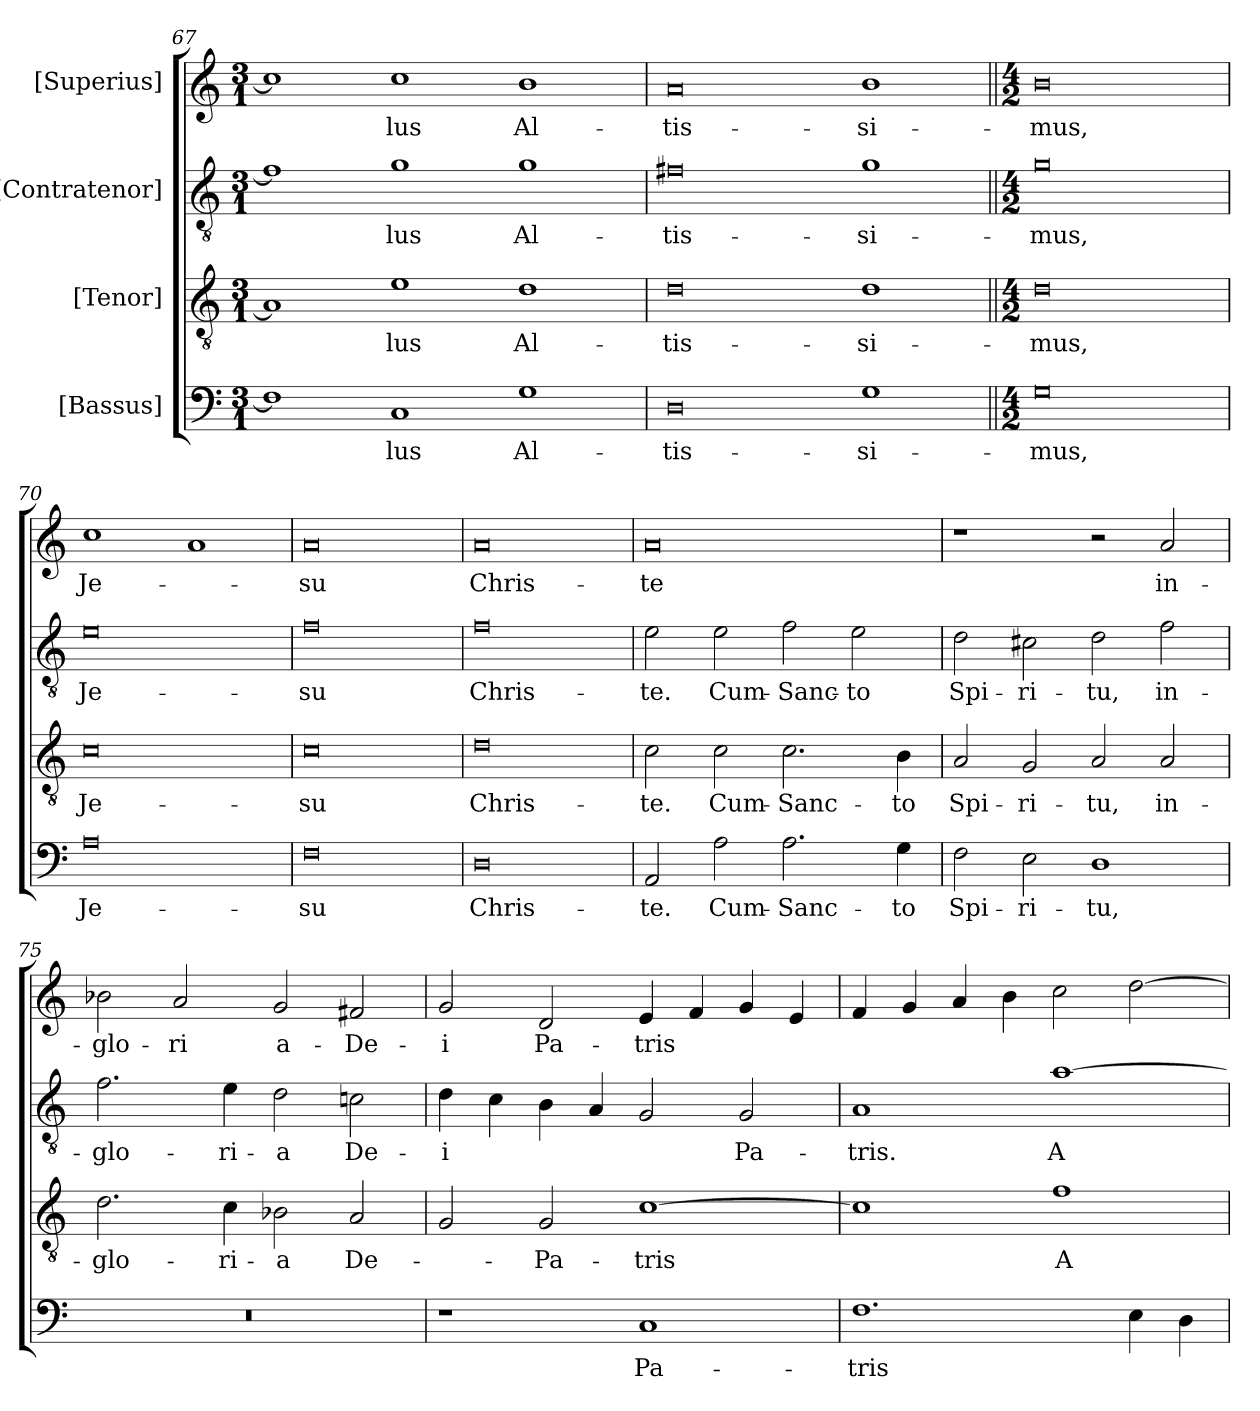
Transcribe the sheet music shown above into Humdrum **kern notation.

**kern	**text	**kern	**text	**kern	**text	**kern	**text
*part4	*part4	*part3	*part3	*part2	*part2	*part1	*part1
*staff4	*staff4	*staff3	*staff3	*staff2	*staff2	*staff1	*staff1
*I"[Bassus]	*	*I"[Tenor]	*	*I"[Contratenor]	*	*I"[Superius]	*
*clefF4	*	*clefGv2	*	*clefGv2	*	*clefG2	*
*k[]	*	*k[]	*	*k[]	*	*k[]	*
*M3/1	*	*M3/1	*	*M3/1	*	*M3/1	*
=67	=67	=67	=67	=67	=67	=67	=67
1F/]	.	1A/]	.	1f/]	.	1cc/]	.
1C/	-lus	1e/	-lus	1g/	-lus	1cc/	-lus
1G/	Al-	1d/	Al-	1g/	Al-	1b\	Al-
=68	=68	=68	=68	=68	=68	=68	=68
0D\	-tis-	0d/	-tis-	0f#X/	-tis-	0a/	-tis-
1G/	-si-	1d/	-si-	1g/	-si-	1b\	-si-
=69||	=69||	=69||	=69||	=69||	=69||	=69||	=69||
*M4/2	*	*M4/2	*	*M4/2	*	*M4/2	*
0G\	-mus,	0d\	-mus,	0g\	-mus,	0b\	-mus,
=70	=70	=70	=70	=70	=70	=70	=70
0A\	Je-	0c\	Je-	0e\	Je-	1cc/	Je-
.	.	.	.	.	.	1a/	.
=71	=71	=71	=71	=71	=71	=71	=71
0F\	-su	0c\	-su	0f\	-su	0a/	-su
=72	=72	=72	=72	=72	=72	=72	=72
0D\	Chris-	0d\	Chris-	0f\	Chris-	0a/	Chris-
=73	=73	=73	=73	=73	=73	=73	=73
2AA/	-te.	2c\	-te.	2e\	-te.	0a/	-te
2A\	Cum-	2c\	Cum-	2e\	Cum-	.	.
2.A\	Sanc-	2.c\	Sanc-	2f\	Sanc-	.	.
.	.	.	.	2e\	-to	.	.
4G\	-to	4B\	-to	.	.	.	.
=74	=74	=74	=74	=74	=74	=74	=74
2F\	Spi-	2A/	Spi-	2d\	Spi-	1r	.
2E\	-ri-	2G/	-ri-	2c#X\	-ri-	.	.
1D\	-tu,	2A/	-tu,	2d\	-tu,	2r	.
.	.	2A/	in-	2f\	in-	2a/	in-
=75	=75	=75	=75	=75	=75	=75	=75
0r	.	2.d\	glo-	2.f\	glo-	2b-X\	glo-
.	.	.	.	.	.	2a/	-ri
.	.	4c\	-ri-	4e\	-ri-	.	.
.	.	2B-X\	-a	2d\	-a	2g/	a-
.	.	2A/	De-	2cn\	De-	2f#X/	De-
=76	=76	=76	=76	=76	=76	=76	=76
1r	.	2G/	.	4d\	-i	2g/	-i
.	.	.	.	4c\	.	.	.
.	.	2G/	-Pa-	4B\	.	2d/	Pa-
.	.	.	.	4A/	.	.	.
1C/	Pa-	[1c\	-tris	2G/	.	4e/	-tris
.	.	.	.	.	.	4f/	.
.	.	.	.	2G/	Pa-	4g/	.
.	.	.	.	.	.	4e/	.
=77	=77	=77	=77	=77	=77	=77	=77
1.F/	-tris	1c/]	.	1A/	-tris.	4f/	.
.	.	.	.	.	.	4g/	.
.	.	.	.	.	.	4a/	.
.	.	.	.	.	.	4b\	.
.	.	1f/	A-	[1a\	A­-	2cc\	.
4E\	.	.	.	.	.	[2dd\	.
4D\	.	.	.	.	.	.	.
=	=	=	=	=	=	=	=
*-	*-	*-	*-	*-	*-	*-	*-
